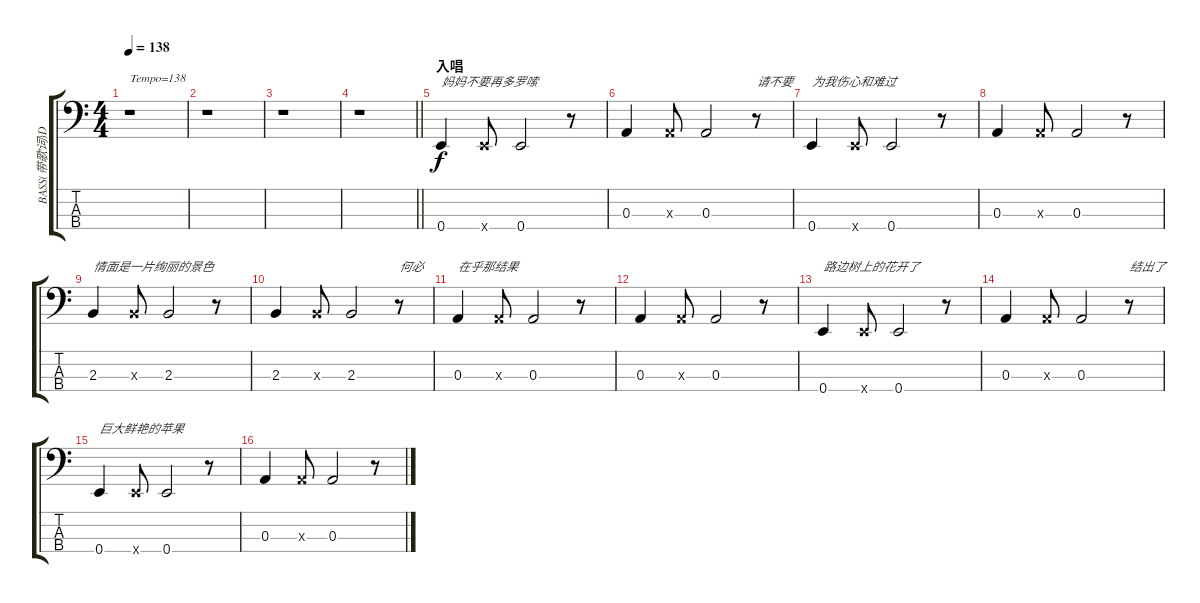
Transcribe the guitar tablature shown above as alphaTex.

\track ("BASS(带歌词)DESIGN CEO" "BASS(带歌词)D") {instrument electricbassfinger}
\staff {score tabs}
\tuning (G2 D2 A1 E1) {hide}
\ts (4 4)
\tempo 138
\clef f4
\ks c
r.1{txt "Tempo=138" dy f volume 12 instrument electricbassfinger} |
r.1{txt ""} |
r.1 |
\barLineRight lightlight
r.1 |
\section ("" "入唱")
0.4.4{txt "妈妈不要再多罗嗦"} 0.4{x}.8 0.4.2 r.8 |
0.3.4 0.3{x}.8 0.3.2 r.8{txt "请不要"} |
0.4.4{txt "为我伤心和难过"} 0.4{x}.8 0.4.2 r.8 |
0.3.4 0.3{x}.8 0.3.2 r.8 |
2.3.4{txt "情面是一片绚丽的景色"} 2.3{x}.8 2.3.2 r.8 |
2.3.4 2.3{x}.8 2.3.2 r.8{txt "何必"} |
0.3.4{txt "在乎那结果"} 0.3{x}.8 0.3.2 r.8 |
0.3.4 0.3{x}.8 0.3.2 r.8 |
0.4.4{txt "路边树上的花开了      "} 0.4{x}.8 0.4.2 r.8 |
0.3.4 0.3{x}.8 0.3.2 r.8{txt "结出了"} |
0.4.4{txt "巨大鲜艳的苹果 "} 0.4{x}.8 0.4.2 r.8 |
0.3.4 0.3{x}.8 0.3.2 r.8
